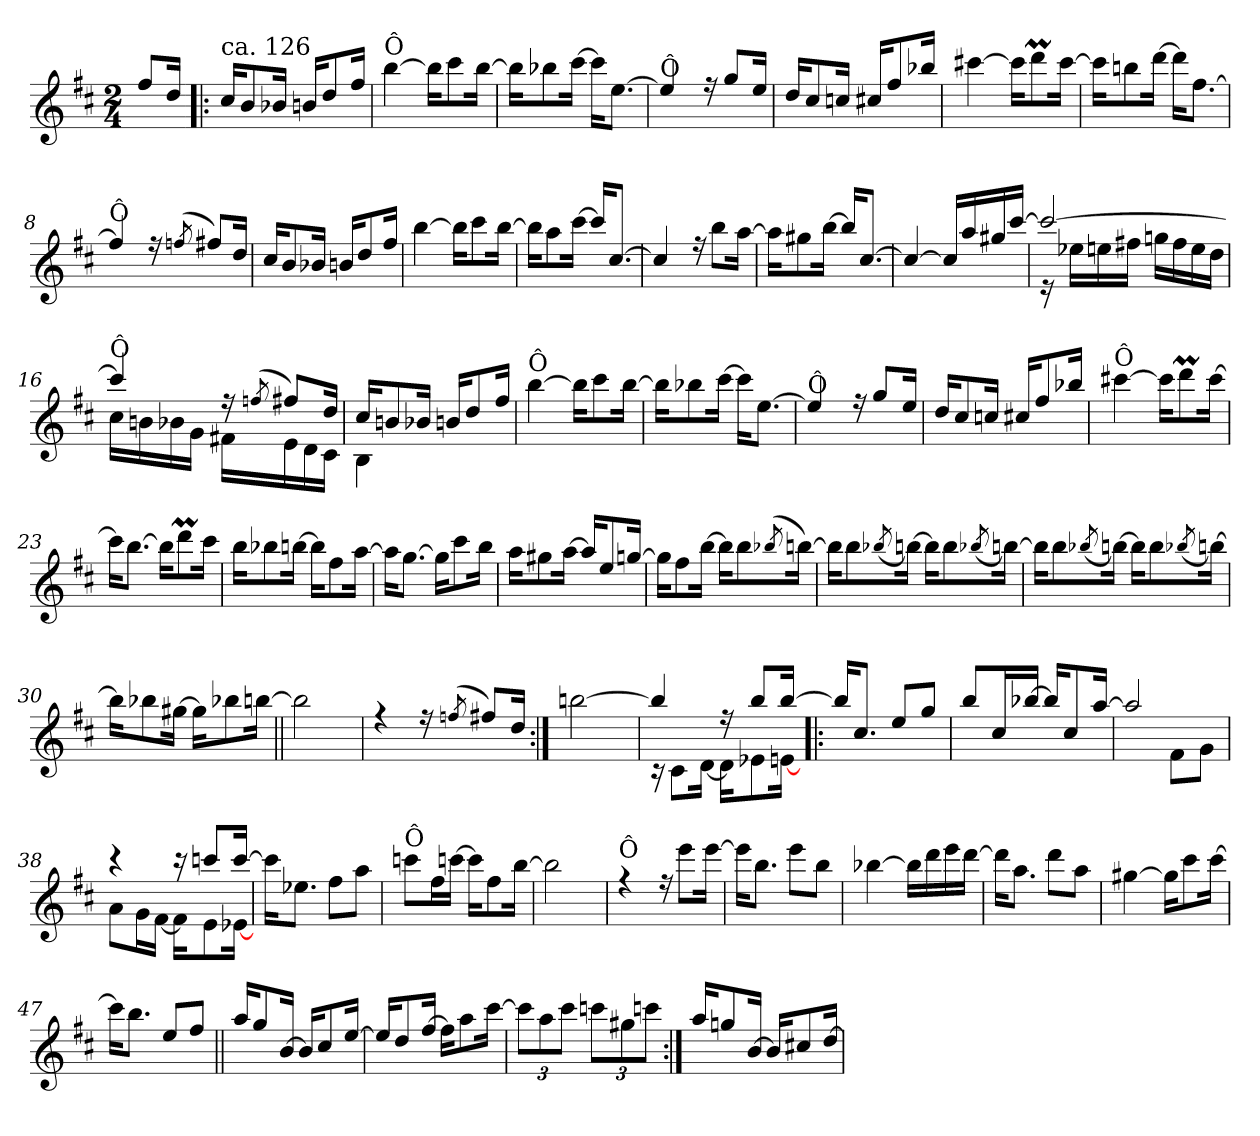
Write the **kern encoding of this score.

**kern
*part1
*staff1
*clefG2
*k[f#c#]
*D:
*M2/4
=
8ff#/L
16dd/Jk
=1!|:
*^
!LO:TX:a:t=ca. 126	!
16cc#/KL	2ryy
8b/	.
16b-X/Jk	.
16bn/KL	.
8dd/	.
16ff#/Jk	.
=2	=2
!LO:TX:a:t=Ô	!
[<4bb\	2ryy
16bb\KL]	.
8ccc#\	.
[<16bb\Jk	.
=3	=3
16bb\KL]	2ryy
8bb-X\	.
[<16ccc#\Jk	.
16ccc#\KL]	.
[<8.ee\J	.
=4	=4
!LO:TX:a:t=Ô	!
4ee/]	2ryy
16rff	.
8gg/L	.
16ee/Jk	.
!!LO:LB:g=z	!!
=5	=5
16dd/KL	2ryy
8cc#/	.
16ccn/Jk	.
16cc#X/KL	.
8ff#/	.
16bb-X/Jk	.
=6	=6
[<4ccc#X\	2ryy
16ccc#\KL]	.
8dddM\	.
[<16ccc#\Jk	.
=7	=7
16ccc#\KL]	2ryy
8bbn\	.
[<16ddd\Jk	.
16ddd\KL]	.
[<8.ff#\J	.
=8	=8
!LO:TX:a:t=Ô	!
4ff#/]	2ryy
16rff	.
(<8qffn/	.
8ff#X/L)	.
16dd/Jk	.
=9	=9
16cc#/KL	2ryy
8b/	.
16b-X/Jk	.
16bn/KL	.
8dd/	.
16ff#/Jk	.
=10	=10
[<4bb\	2ryy
16bb\KL]	.
8ccc#\	.
[<16bb\Jk	.
!!LO:LB:g=z	!!
=11	=11
16bb\KL]	2ryy
8aa\	.
[<16ccc#\Jk	.
16ccc#/KL]	.
[>8.cc#/J	.
=12	=12
4cc#/]	2ryy
16rff	.
8bb\L	.
[<16aa\Jk	.
=13	=13
16aa\KL]	2ryy
8gg#X\	.
[<16bb\Jk	.
16bb/KL]	.
[>8.cc#/J	.
=14	=14
4cc#/_	2ryy
16cc#/LL]	.
16aa/	.
16gg#X/	.
[>16ccc#/JJ	.
=15	=15
*	*^
2ccc#/_	16re	2ryy
.	16ee-X!\LL	.
.	16een!\	.
.	16ff#X!\JJ	.
.	16ggn!\LL	.
.	16ff#!\	.
.	16ee!\	.
.	16dd!\JJ	.
!!LO:LB:g=z	!!	!!
=16	=16	=16
!LO:TX:a:t=Ô	!	!
4ccc#/]	16cc#!\LL	2ryy
.	16bn!\	.
.	16b-X!\	.
.	16g!\JJ	.
16rff	16f#X!\LL	.
(<8qffn/	.	.
8ff#X/L)	16e!\	.
.	16d!\	.
16dd/Jk	16c#!\JJ	.
=17	=17	=17
16cc#/KL	4B!\	2ryy
8bn/	.	.
16b-X/Jk	.	.
16bn/KL	4ryy	.
8dd/	.	.
16ff#/Jk	.	.
*	*v	*v
=18	=18
!LO:TX:a:t=Ô	!
[<4bb\	2ryy
16bb\KL]	.
8ccc#\	.
[<16bb\Jk	.
=19	=19
16bb\KL]	2ryy
8bb-X\	.
[<16ccc#\Jk	.
16ccc#\KL]	.
[<8.ee\J	.
=20	=20
!LO:TX:a:t=Ô	!
4ee/]	2ryy
16rff	.
8gg/L	.
16ee/Jk	.
!!LO:LB:g=z	!!
=21	=21
16dd/KL	2ryy
8cc#/	.
16ccn/Jk	.
16cc#X/KL	.
8ff#/	.
16bb-X/Jk	.
=22	=22
!LO:TX:a:t=Ô	!
[<4ccc#X\	2ryy
16ccc#\KL]	.
8dddM\	.
[<16ccc#\Jk	.
=23	=23
16ccc#\KL]	2ryy
[<8.bb\J	.
16bb\KL]	.
8dddM\	.
16ccc#\Jk	.
=24	=24
16bb\KL	2ryy
8bb-X\	.
[<16bbn\Jk	.
16bb\KL]	.
8ff#\	.
[<16aa\Jk	.
=25	=25
16aa\KL]	2ryy
[<8.gg\J	.
16gg\KL]	.
8ccc#\	.
16bb\Jk	.
!!LO:LB:g=z	!!
=26	=26
16aa\KL	2ryy
8gg#X\	.
[<16aa\Jk	.
16aa/KL]	.
8ee/	.
[>16ggn/Jk	.
=27	=27
16gg\KL]	2ryy
8ff#\	.
[<16bb\Jk	.
16bb\KL]	.
8bb\	.
(<8qbb-X/	.
[<16bbn\Jk)	.
=28	=28
16bb\KL]	4ryy
8bb\	.
(<8qbb-X/	.
[<16bbn\Jk)	.
16bb\KL]	4ryy
8bb\	.
(<8qbb-X/	.
[<16bbn\Jk)	.
=29	=29
16bb\KL]	4ryy
8bb\	.
(<8qbb-X/	.
[<16bbn\Jk)	.
16bb\KL]	4ryy
8bb\	.
(<8qbb-X/	.
[<16bbn\Jk)	.
!!LO:LB:g=z	!!
=30	=30
16bb\KL]	2ryy
8bb-X\	.
[<16gg#X\Jk	.
16gg#\KL]	.
8bb-X\	.
[<16bbn\Jk	.
=31||	=31||
2bbn\]	2ryy
=32	=32
4rff	2ryy
16rff	.
(<8qffn/	.
8ff#X/L)	.
16dd/Jk	.
=33:|!	=33:|!
[<2bbn\	2ryy
=34	=34
4bb/]	16rB
.	8c#!\L
.	[<16d!\Jk
16rff	16d!\KL]
8bb/L	8e-X!\
[>16bb/Jk	[<16en!\Jk
!!LO:LB:g=z	!!
=35!|:	=35!|:
16bb/KL]	2ryy
8.cc#/J	.
8ee/L	.
8gg/J	.
=36	=36
8bb/L	2ryy
16cc#/L	.
[>16bb-X/JJ	.
16bb-/KL]	.
8cc#/	.
[>16aa/Jk	.
=37	=37
*	*^
2aa/]	4ryy	2ryy
.	8f#!\L	.
.	8g!\J	.
=38	=38	=38
4r	8a!\L	4ryy
.	16g!\L	.
.	[<16f#!\JJ	.
16r	16f#!\KL]	4ryy
8cccn/L	8e!\	.
[>16ccc/Jk	[<16e-X!\Jk	.
*	*v	*v
=39	=39
16cccn\KL]	2ryy
8.ee-X\J	.
8ff#\L	.
8aa\J	.
!!LO:LB:g=z	!!
=40	=40
!LO:TX:a:t=Ô	!
8cccn\L	2ryy
16ff#\L	.
[<16cccn\JJ	.
16ccc\KL]	.
8ff#\	.
[<16bb\Jk	.
=41	=41
2bb\]	2ryy
=42	=42
!LO:TX:a:t=Ô	!
4rff	2ryy
16rff	.
8eee\L	.
[<16eee\Jk	.
=43	=43
16eee\KL]	2ryy
8.bb\J	.
8eee\L	.
8bb\J	.
=44	=44
[<4bb-X\	2ryy
16bb-\LL]	.
16ddd\	.
16eee\	.
[<16ddd\JJ	.
=45	=45
16ddd\KL]	2ryy
8.aa\J	.
8ddd\L	.
8aa\J	.
!!LO:LB:g=z	!!
=46	=46
[<4gg#X\	2ryy
16gg#\KL]	.
8ccc#\	.
[<16ccc#\Jk	.
=47	=47
16ccc#\KL]	2ryy
8.bb\J	.
8ee/L	.
8ff#/J	.
=48||	=48||
16aa/KL	2ryy
8gg/	.
[>16b/Jk	.
16b/KL]	.
8cc#/	.
[>16ee/Jk	.
=49	=49
16ee/KL]	2ryy
8dd/	.
[>16ff#/Jk	.
16ff#\KL]	.
8aa\	.
[<16ccc#\Jk	.
=50	=50
12ccc#\L]	4ryy
12aa\	.
12ccc#\J	.
12cccn\L	4ryy
12gg#X\	.
12cccn\J	.
!!LO:PB:g=z	!!
=51:|!	=51:|!
16aa/KL	2ryy
8ggn/	.
[>16b/Jk	.
16b/KL]	.
8cc#X/	.
[>16dd/Jk	.
*v	*v
=
*-
